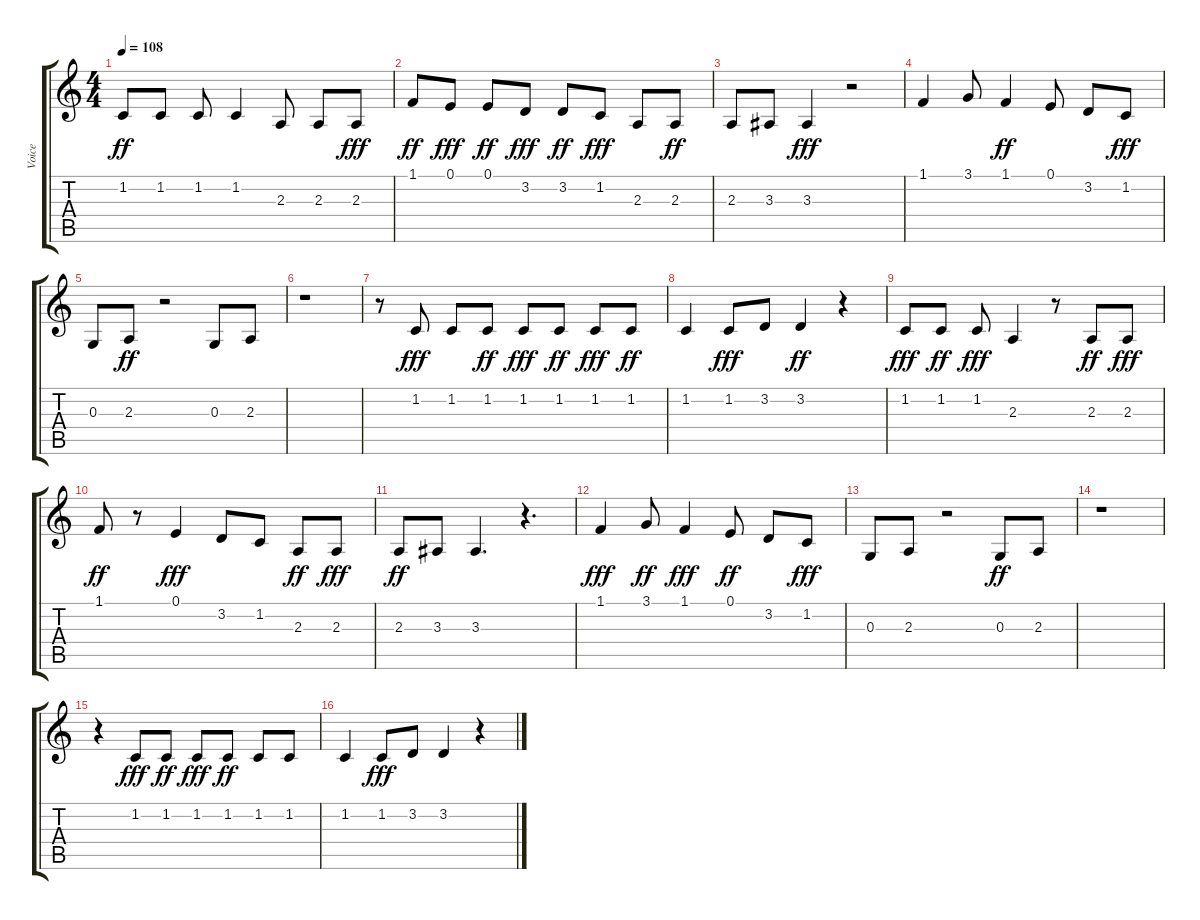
\track ("Voice" "Voice") {instrument altosax}
\staff {score tabs}
\tuning (E4 B3 G3 D3 A2 E2) {hide}
\ts (4 4)
\tempo 108
\clef g2
\ks c
1.2.8{dy ff} 1.2.8 1.2.8 1.2.4 2.3.8 2.3.8 2.3.8{dy fff} |
1.1.8{dy ff} 0.1.8{dy fff} 0.1.8{dy ff} 3.2.8{dy fff} 3.2.8{dy ff} 1.2.8{dy fff} 2.3.8 2.3.8{dy ff} |
2.3.8 3.3.8 3.3.4{dy fff} r.2 |
1.1.4 3.1.8 1.1.4{dy ff} 0.1.8 3.2.8 1.2.8{dy fff} |
0.3.8 2.3.8{dy ff} r.2 0.3.8 2.3.8 |
r.1 |
r.8 1.2.8{dy fff} 1.2.8 1.2.8{dy ff} 1.2.8{dy fff} 1.2.8{dy ff} 1.2.8{dy fff} 1.2.8{dy ff} |
1.2.4 1.2.8{dy fff} 3.2.8 3.2.4{dy ff} r.4 |
1.2.8{dy fff} 1.2.8{dy ff} 1.2.8{dy fff} 2.3.4 r.8 2.3.8{dy ff} 2.3.8{dy fff} |
1.1.8{dy ff} r.8 0.1.4{dy fff} 3.2.8 1.2.8 2.3.8{dy ff} 2.3.8{dy fff} |
2.3.8{dy ff} 3.3.8 3.3.4{d} r.4{d} |
1.1.4{dy fff} 3.1.8{dy ff} 1.1.4{dy fff} 0.1.8{dy ff} 3.2.8 1.2.8{dy fff} |
0.3.8 2.3.8 r.2 0.3.8{dy ff} 2.3.8 |
r.1 |
r.4 1.2.8{dy fff} 1.2.8{dy ff} 1.2.8{dy fff} 1.2.8{dy ff} 1.2.8 1.2.8 |
1.2.4 1.2.8{dy fff} 3.2.8 3.2.4 r.4
